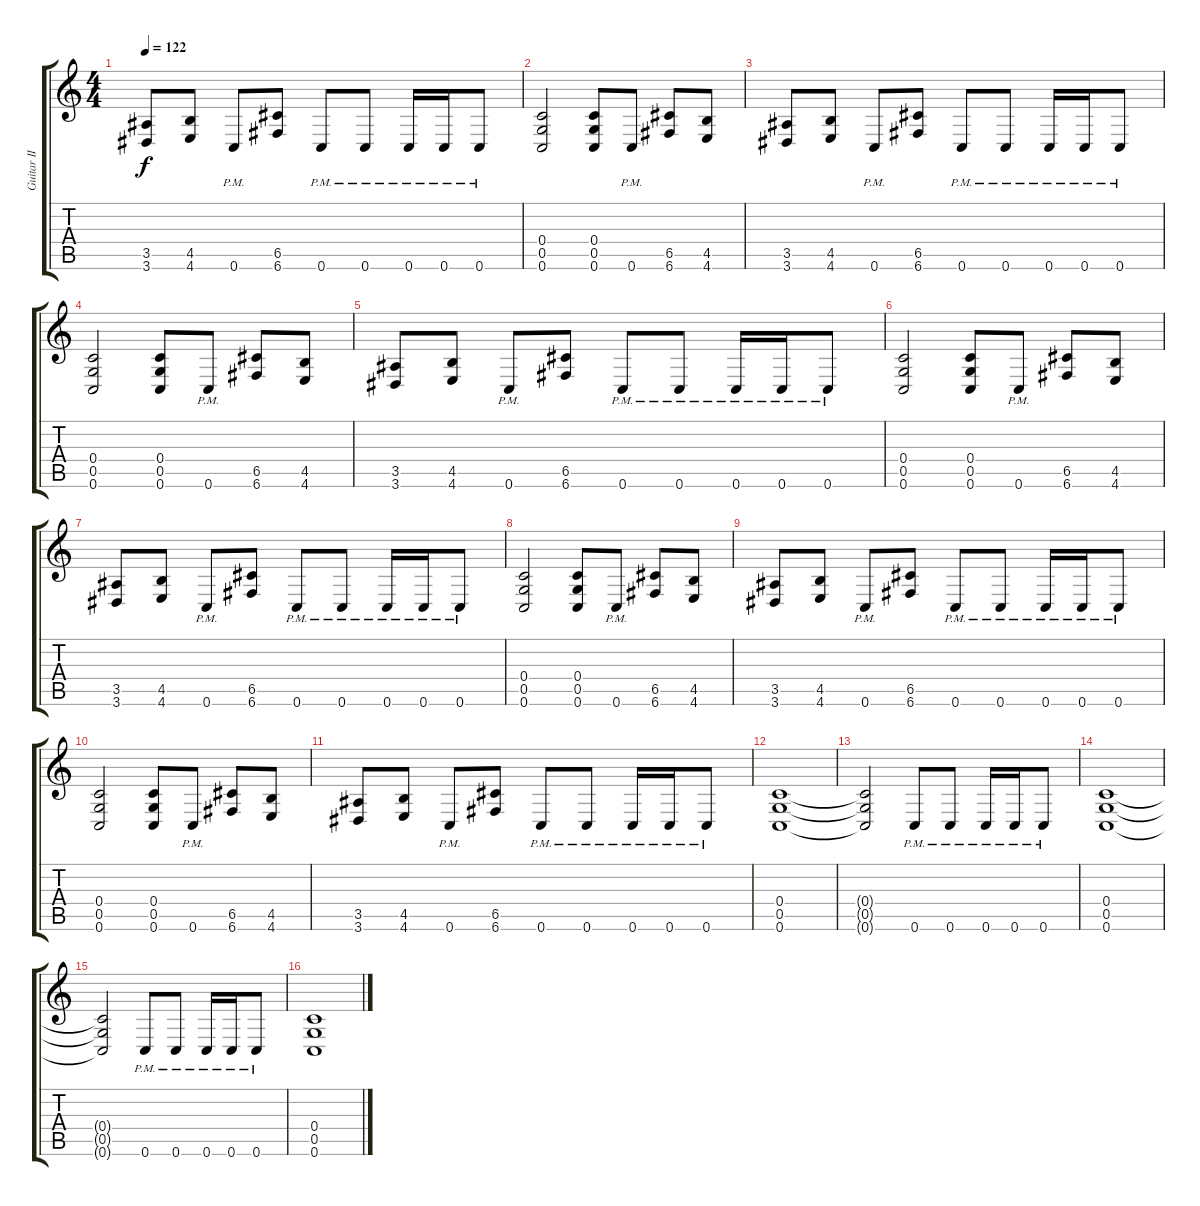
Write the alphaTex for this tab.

\track ("Guitar II" "Guitar II") {instrument distortionguitar}
\staff {score tabs}
\tuning (D4 A3 F3 C3 G2 C2) {hide}
\ts (4 4)
\tempo 122
\clef g2
\ks c
(3.5 3.6).8{dy f} (4.5 4.6).8 0.6{pm}.8 (6.5 6.6).8 0.6{pm}.8 0.6{pm}.8 0.6{pm}.16 0.6{pm}.16 0.6{pm}.8 |
(0.4 0.5 0.6).2 (0.4 0.5 0.6).8 0.6{pm}.8 (6.5 6.6).8 (4.5 4.6).8 |
(3.5 3.6).8 (4.5 4.6).8 0.6{pm}.8 (6.5 6.6).8 0.6{pm}.8 0.6{pm}.8 0.6{pm}.16 0.6{pm}.16 0.6{pm}.8 |
(0.4 0.5 0.6).2 (0.4 0.5 0.6).8 0.6{pm}.8 (6.5 6.6).8 (4.5 4.6).8 |
(3.5 3.6).8 (4.5 4.6).8 0.6{pm}.8 (6.5 6.6).8 0.6{pm}.8 0.6{pm}.8 0.6{pm}.16 0.6{pm}.16 0.6{pm}.8 |
(0.4 0.5 0.6).2 (0.4 0.5 0.6).8 0.6{pm}.8 (6.5 6.6).8 (4.5 4.6).8 |
(3.5 3.6).8 (4.5 4.6).8 0.6{pm}.8 (6.5 6.6).8 0.6{pm}.8 0.6{pm}.8 0.6{pm}.16 0.6{pm}.16 0.6{pm}.8 |
(0.4 0.5 0.6).2 (0.4 0.5 0.6).8 0.6{pm}.8 (6.5 6.6).8 (4.5 4.6).8 |
(3.5 3.6).8 (4.5 4.6).8 0.6{pm}.8 (6.5 6.6).8 0.6{pm}.8 0.6{pm}.8 0.6{pm}.16 0.6{pm}.16 0.6{pm}.8 |
(0.4 0.5 0.6).2 (0.4 0.5 0.6).8 0.6{pm}.8 (6.5 6.6).8 (4.5 4.6).8 |
(3.5 3.6).8 (4.5 4.6).8 0.6{pm}.8 (6.5 6.6).8 0.6{pm}.8 0.6{pm}.8 0.6{pm}.16 0.6{pm}.16 0.6{pm}.8 |
(0.4 0.5 0.6).1 |
(0.4{t} 0.5{t} 0.6{t}).2 0.6{pm}.8 0.6{pm}.8 0.6{pm}.16 0.6{pm}.16 0.6{pm}.8 |
(0.4 0.5 0.6).1 |
(0.4{t} 0.5{t} 0.6{t}).2 0.6{pm}.8 0.6{pm}.8 0.6{pm}.16 0.6{pm}.16 0.6{pm}.8 |
(0.4 0.5 0.6).1
